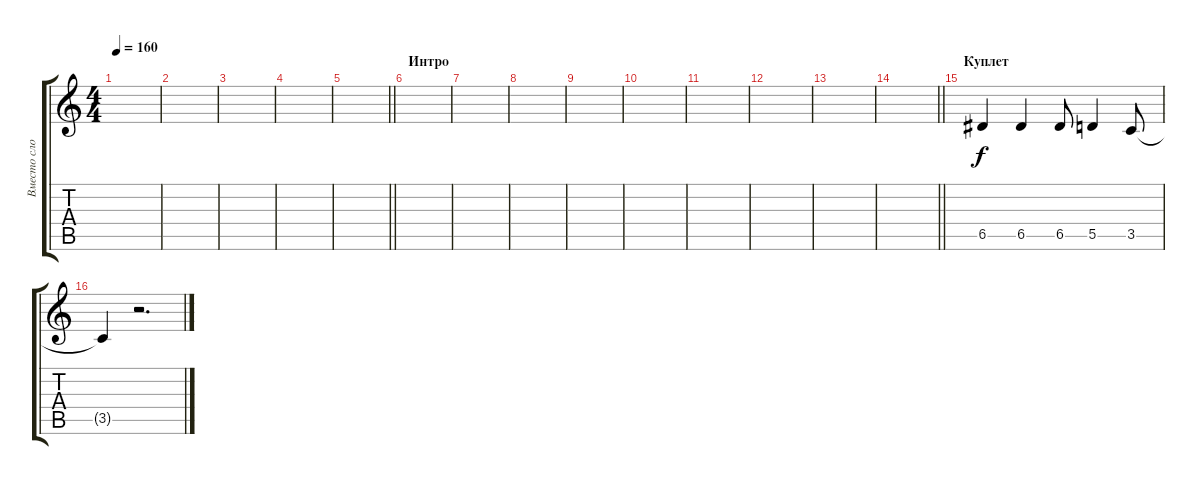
\track ("Вместо слов" "Вместо сло") {instrument acousticguitarsteel}
\staff {score tabs}
\tuning (E4 B3 G3 D3 A2 E2) {hide}
\ts (4 4)
\tempo 160
\clef g2
\ks c
|
|
|
|
\barLineRight lightlight
|
\section ("" "Интро")
|
|
|
|
|
|
|
|
\barLineRight lightlight
|
\section ("" "Куплет")
6.5.4 6.5.4 6.5.8 5.5.4 3.5.8 |
3.5{t}.4 r.2{d}
